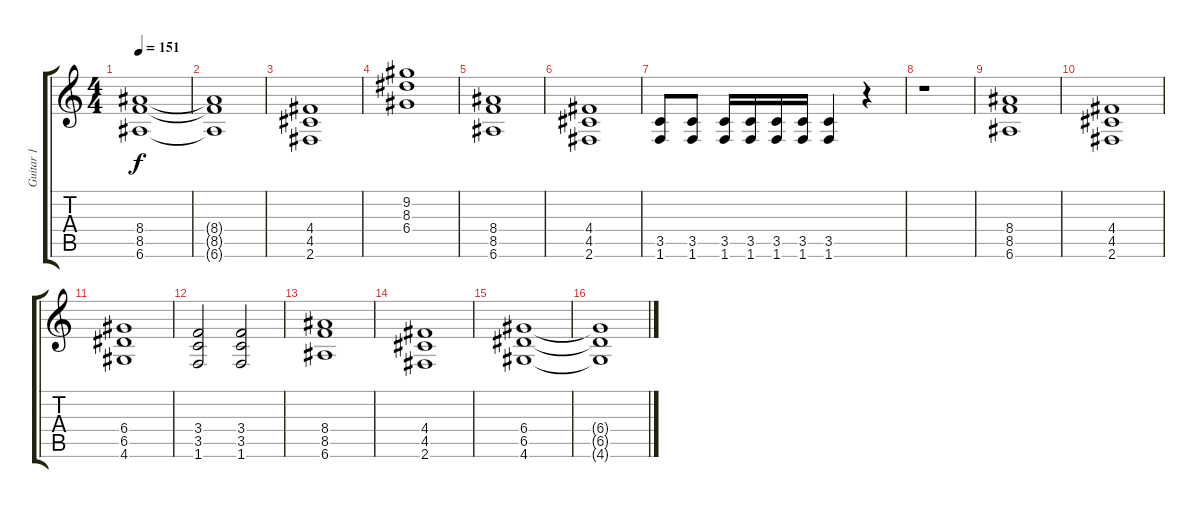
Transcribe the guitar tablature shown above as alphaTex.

\track ("Guitar 1" "Guitar 1") {instrument overdrivenguitar}
\staff {score tabs}
\tuning (E4 B3 G3 D3 A2 E2) {hide}
\ts (4 4)
\tempo 151
\clef g2
\ks c
(8.4 8.5 6.6).1{dy f} |
(8.4{t} 8.5{t} 6.6{t}).1 |
(4.4 4.5 2.6).1 |
(9.2 8.3 6.4).1 |
(8.4 8.5 6.6).1 |
(4.4 4.5 2.6).1 |
(3.5 1.6).8 (3.5 1.6).8 (3.5 1.6).16 (3.5 1.6).16 (3.5 1.6).16 (3.5 1.6).16 (3.5 1.6).4 r.4 |
r.1 |
\section ("" "")
(8.4 8.5 6.6).1 |
(4.4 4.5 2.6).1 |
(6.4 6.5 4.6).1 |
(3.4 3.5 1.6).2 (3.4 3.5 1.6).2 |
(8.4 8.5 6.6).1 |
(4.4 4.5 2.6).1 |
(6.4 6.5 4.6).1 |
(6.4{t} 6.5{t} 4.6{t}).1
